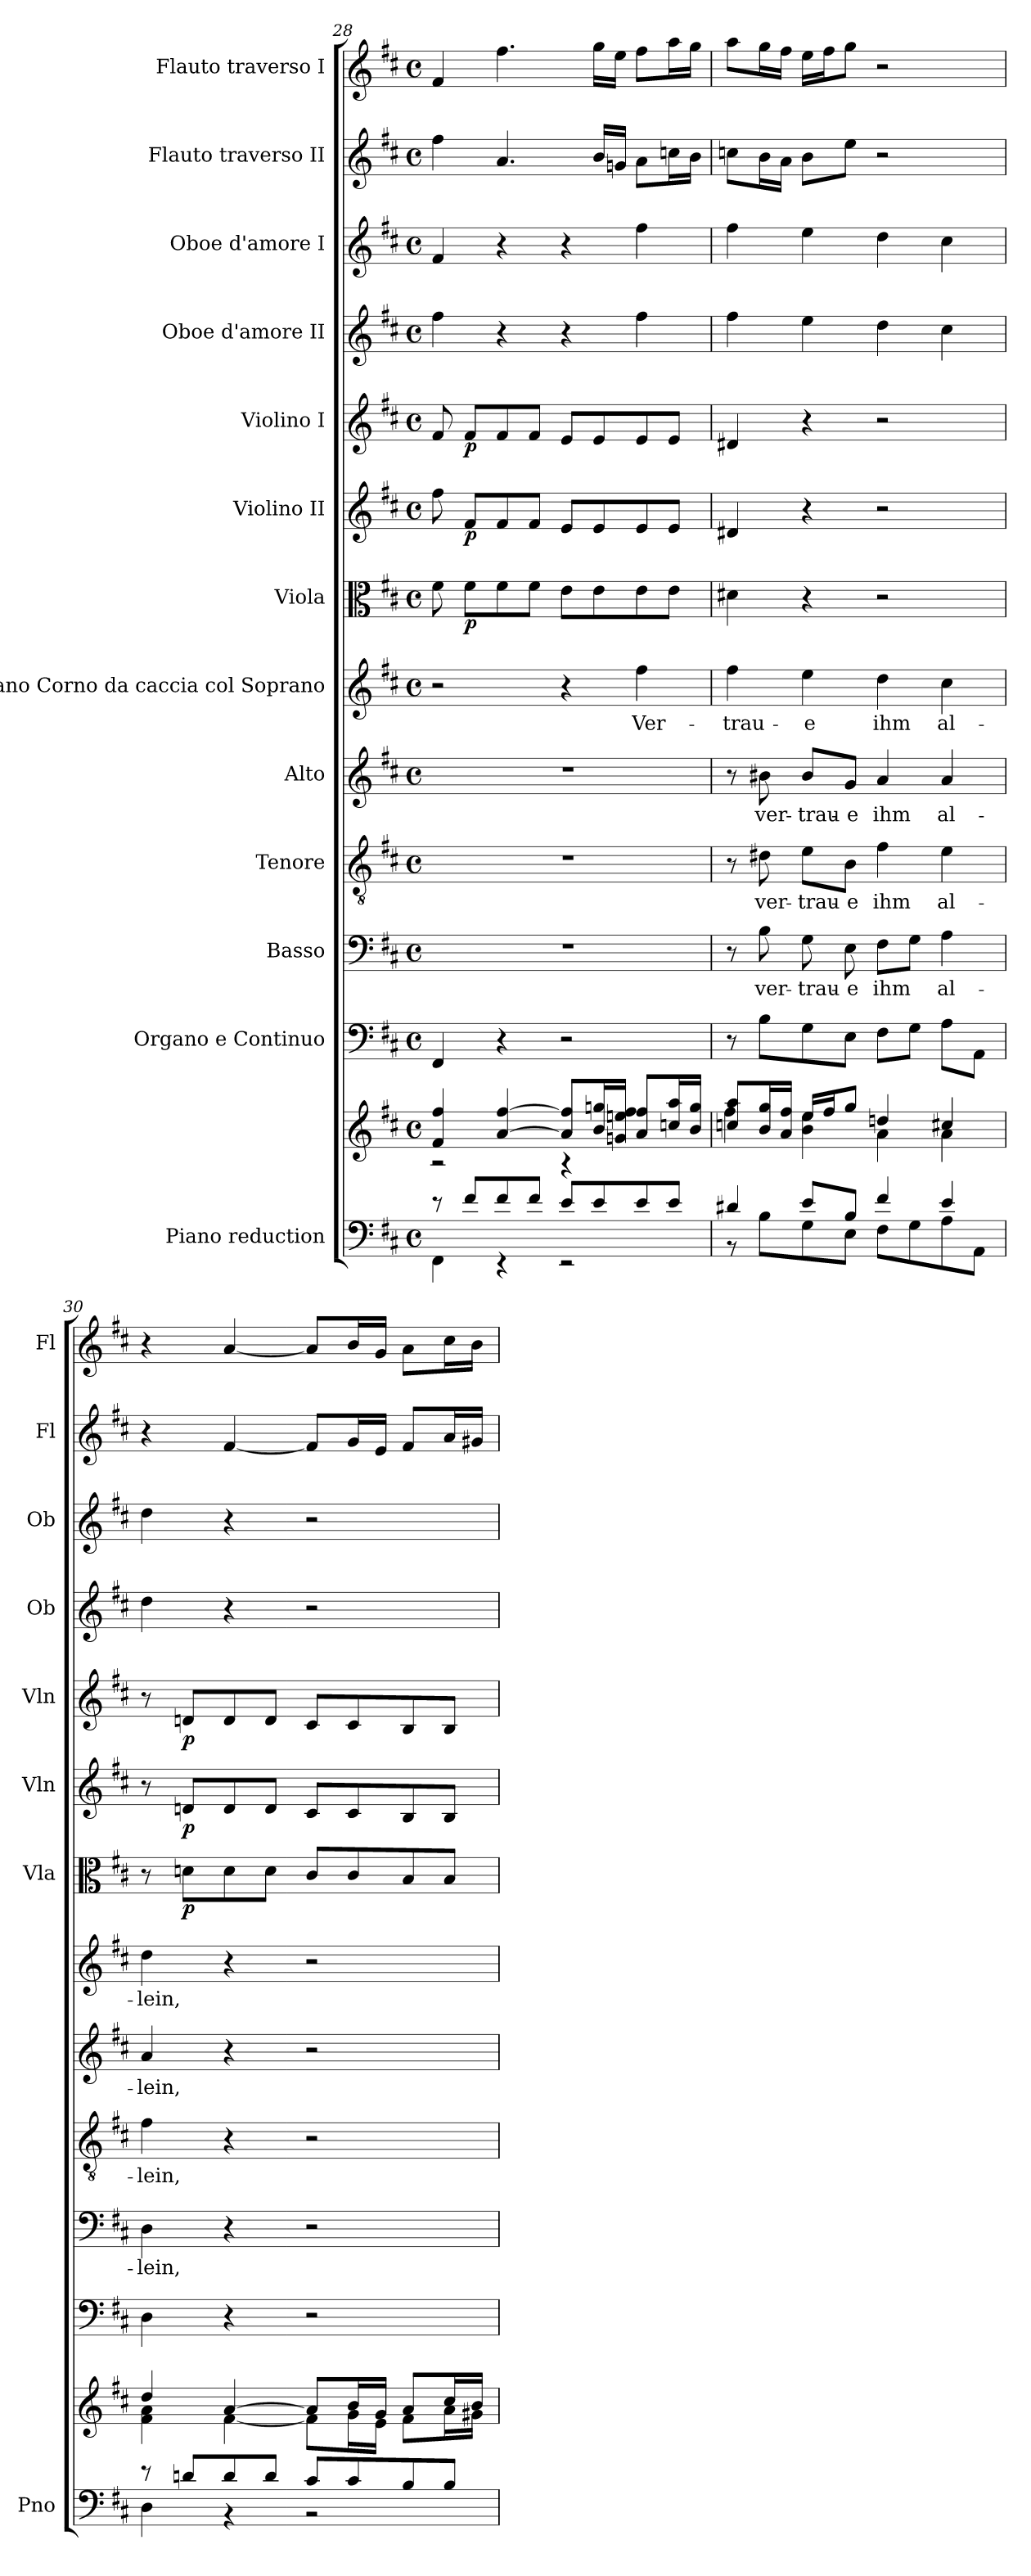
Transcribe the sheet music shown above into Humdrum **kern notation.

**kern	**kern	**kern	**kern	**text	**kern	**text	**kern	**text	**kern	**text	**kern	**dynam	**kern	**dynam	**kern	**dynam	**kern	**kern	**kern	**kern
*part13	*part13	*part12	*part11	*part11	*part10	*part10	*part9	*part9	*part8	*part8	*part7	*part7	*part6	*part6	*part5	*part5	*part4	*part3	*part2	*part1
*staff14	*staff13	*staff12	*staff11	*staff11	*staff10	*staff10	*staff9	*staff9	*staff8	*staff8	*staff7	*staff7	*staff6	*staff6	*staff5	*staff5	*staff4	*staff3	*staff2	*staff1
*I"Piano reduction	*	*I"Organo e Continuo	*I"Basso	*	*I"Tenore	*	*I"Alto	*	*I"Soprano Corno da caccia col Soprano	*	*I"Viola	*	*I"Violino II	*	*I"Violino I	*	*I"Oboe d'amore II	*I"Oboe d'amore I	*I"Flauto traverso II	*I"Flauto traverso I
*I'Pno	*	*	*	*	*	*	*	*	*	*	*I'Vla	*	*I'Vln	*	*I'Vln	*	*I'Ob	*I'Ob	*I'Fl	*I'Fl
*clefF4	*clefG2	*clefF4	*clefF4	*	*clefGv2	*	*clefG2	*	*clefG2	*	*clefC3	*	*clefG2	*	*clefG2	*	*clefG2	*clefG2	*clefG2	*clefG2
*k[f#c#]	*k[f#c#]	*k[f#c#]	*k[f#c#]	*	*k[f#c#]	*	*k[f#c#]	*	*k[f#c#]	*	*k[f#c#]	*	*k[f#c#]	*	*k[f#c#]	*	*k[f#c#]	*k[f#c#]	*k[f#c#]	*k[f#c#]
*M4/4	*M4/4	*M4/4	*M4/4	*	*M4/4	*	*M4/4	*	*M4/4	*	*M4/4	*	*M4/4	*	*M4/4	*	*M4/4	*M4/4	*M4/4	*M4/4
*met(c)	*met(c)	*met(c)	*met(c)	*	*met(c)	*	*met(c)	*	*met(c)	*	*met(c)	*	*met(c)	*	*met(c)	*	*met(c)	*met(c)	*met(c)	*met(c)
=28	=28	=28	=28	=28	=28	=28	=28	=28	=28	=28	=28	=28	=28	=28	=28	=28	=28	=28	=28	=28
*^	*^	*	*	*	*	*	*	*	*	*	*	*	*	*	*	*	*	*	*	*
8r	4FF#\	4f#/ 4ff#/	2r	4FF#/	1r	.	1r	.	1r	.	2r	.	8f#\	.	8ff#\	.	8f#/	.	4ff#\	4f#/	4ff#\	4f#/
!	!	!	!	!	!	!	!	!	!	!	!	!	!	!LO:DY:b	!	!LO:DY:b	!	!LO:DY:b	!	!	!	!
8f#/L	.	.	.	.	.	.	.	.	.	.	.	.	8f#\L	p	8f#/L	p	8f#/L	p	.	.	.	.
8f#/	4r	[4a/ [4ff#/	.	4r	.	.	.	.	.	.	.	.	8f#\	.	8f#/	.	8f#/	.	4r	4r	4.a/	4.ff#\
8f#/J	.	.	.	.	.	.	.	.	.	.	.	.	8f#\J	.	8f#/J	.	8f#/J	.	.	.	.	.
8e/L	2r	8a/] 8ff#/]L	4r	2r	.	.	.	.	.	.	4r	.	8e\L	.	8e/L	.	8e/L	.	4r	4r	.	.
8e/	.	16b/ 16ggn/L	.	.	.	.	.	.	.	.	.	.	8e\	.	8e/	.	8e/	.	.	.	16b/LL	16gg\LL
.	.	16gn/ 16een/JJ	.	.	.	.	.	.	.	.	.	.	.	.	.	.	.	.	.	.	16gn/JJ	16ee\JJ
!	!	!	!	!	!	!	!	!	!	!	!	!LO:LY:b	!	!	!	!	!	!	!	!	!	!
8e/	.	8a/ 8ff#/L	4ff#\	.	.	.	.	.	.	.	4ff#\	Ver-	8e\	.	8e/	.	8e/	.	4ff#\	4ff#\	8a\L	8ff#\L
8e/J	.	16ccn/ 16aa/L	.	.	.	.	.	.	.	.	.	.	8e\J	.	8e/J	.	8e/J	.	.	.	16ccn\L	16aa\L
.	.	16b/ 16gg/JJ	.	.	.	.	.	.	.	.	.	.	.	.	.	.	.	.	.	.	16b\JJ	16gg\JJ
=29	=29	=29	=29	=29	=29	=29	=29	=29	=29	=29	=29	=29	=29	=29	=29	=29	=29	=29	=29	=29	=29	=29
!	!	!	!	!	!	!	!	!	!	!	!	!LO:LY:b	!	!	!	!	!	!	!	!	!	!
4d#X/	8r	8ccn/ 8aa/L	4ff#\	8r	8r	.	8r	.	8r	.	4ff#\	-trau-	4d#X\	.	4d#X/	.	4d#X/	.	4ff#\	4ff#\	8ccn\L	8aa\L
!	!	!	!	!	!	!LO:LY:b	!	!LO:LY:b	!	!LO:LY:b	!	!	!	!	!	!	!	!	!	!	!	!
.	8B\L	16b/ 16gg/L	.	8B\L	8B\	ver-	8d#X\	ver-	8b#X\	-ver-	.	.	.	.	.	.	.	.	.	.	16b\L	16gg\L
.	.	16a/ 16ff#/JJ	.	.	.	.	.	.	.	.	.	.	.	.	.	.	.	.	.	.	16a\JJ	16ff#\JJ
!	!	!	!	!	!	!LO:LY:b	!	!LO:LY:b	!	!LO:LY:b	!	!LO:LY:b	!	!	!	!	!	!	!	!	!	!
8e/L	8G\	16ee/LL	4b\ 4ee\	8G\	8G\	-trau-	8e\L	-trau-	8b#/L	-trau-	4ee\	-e	4r	.	4r	.	4r	.	4ee\	4ee\	8b\L	16ee\LL
.	.	16ff#/J	.	.	.	.	.	.	.	.	.	.	.	.	.	.	.	.	.	.	.	16ff#\J
!	!	!	!	!	!	!LO:LY:b	!	!LO:LY:b	!	!LO:LY:b	!	!	!	!	!	!	!	!	!	!	!	!
8B/J	8E\J	8gg/J	.	8E\J	8E\	-e	8B\J	-e	8g/J	-e	.	.	.	.	.	.	.	.	.	.	8ee\J	8gg\J
!	!	!	!	!	!	!LO:LY:b	!	!LO:LY:b	!	!LO:LY:b	!	!LO:LY:b	!	!	!	!	!	!	!	!	!	!
4f#/	8F#\L	4ddn/	4a\	8F#\L	8F#\L	ihm	4f#\	ihm	4a/	ihm	4dd\	ihm	2r	.	2r	.	2r	.	4dd\	4dd\	2r	2r
.	8G\	.	.	8G\J	8G\J	.	.	.	.	.	.	.	.	.	.	.	.	.	.	.	.	.
!	!	!	!	!	!	!LO:LY:b	!	!LO:LY:b	!	!LO:LY:b	!	!LO:LY:b	!	!	!	!	!	!	!	!	!	!
4e/	8A\	4cc#X/	4a\	8A\L	4A\	al-	4e\	al-	4a/	al-	4cc#\	al-	.	.	.	.	.	.	4cc#\	4cc#\	.	.
.	8AA\J	.	.	8AA\J	.	.	.	.	.	.	.	.	.	.	.	.	.	.	.	.	.	.
!!LO:PB:g=z
=30	=30	=30	=30	=30	=30	=30	=30	=30	=30	=30	=30	=30	=30	=30	=30	=30	=30	=30	=30	=30	=30	=30
!	!	!	!	!	!	!LO:LY:b	!	!LO:LY:b	!	!LO:LY:b	!	!LO:LY:b	!	!	!	!	!	!	!	!	!	!
8r	4D\	4dd/	4f#\ 4a\	4D\	4D\	-lein,	4f#\	-lein,	4a/	-lein,	4dd\	-lein,	8r	.	8r	.	8r	.	4dd\	4dd\	4r	4r
!	!	!	!	!	!	!	!	!	!	!	!	!	!	!LO:DY:b	!	!LO:DY:b	!	!LO:DY:b	!	!	!	!
8dn/L	.	.	.	.	.	.	.	.	.	.	.	.	8dn\L	p	8dn/L	p	8dn/L	p	.	.	.	.
8d/	4r	[4a/	[4f#\	4r	4r	.	4r	.	4r	.	4r	.	8d\	.	8d/	.	8d/	.	4r	4r	[4f#/	[4a/
8d/J	.	.	.	.	.	.	.	.	.	.	.	.	8d\J	.	8d/J	.	8d/J	.	.	.	.	.
8c#/L	2r	8a/L]	8f#\L]	2r	2r	.	2r	.	2r	.	2r	.	8c#/L	.	8c#/L	.	8c#/L	.	2r	2r	8f#/L]	8a/L]
8c#/	.	16b/L	16g\L	.	.	.	.	.	.	.	.	.	8c#/	.	8c#/	.	8c#/	.	.	.	16g/L	16b/L
.	.	16g/JJ	16e\JJ	.	.	.	.	.	.	.	.	.	.	.	.	.	.	.	.	.	16e/JJ	16g/JJ
8B/	.	8a/L	8f#\L	.	.	.	.	.	.	.	.	.	8B/	.	8B/	.	8B/	.	.	.	8f#/L	8a\L
8B/J	.	16cc#/L	16a\L	.	.	.	.	.	.	.	.	.	8B/J	.	8B/J	.	8B/J	.	.	.	16a/L	16cc#\L
.	.	16b/JJ	16g#X\JJ	.	.	.	.	.	.	.	.	.	.	.	.	.	.	.	.	.	16g#X/JJ	16b\JJ
*v	*v	*	*	*	*	*	*	*	*	*	*	*	*	*	*	*	*	*	*	*	*	*
*	*v	*v	*	*	*	*	*	*	*	*	*	*	*	*	*	*	*	*	*	*	*
=	=	=	=	=	=	=	=	=	=	=	=	=	=	=	=	=	=	=	=	=
*-	*-	*-	*-	*-	*-	*-	*-	*-	*-	*-	*-	*-	*-	*-	*-	*-	*-	*-	*-	*-
